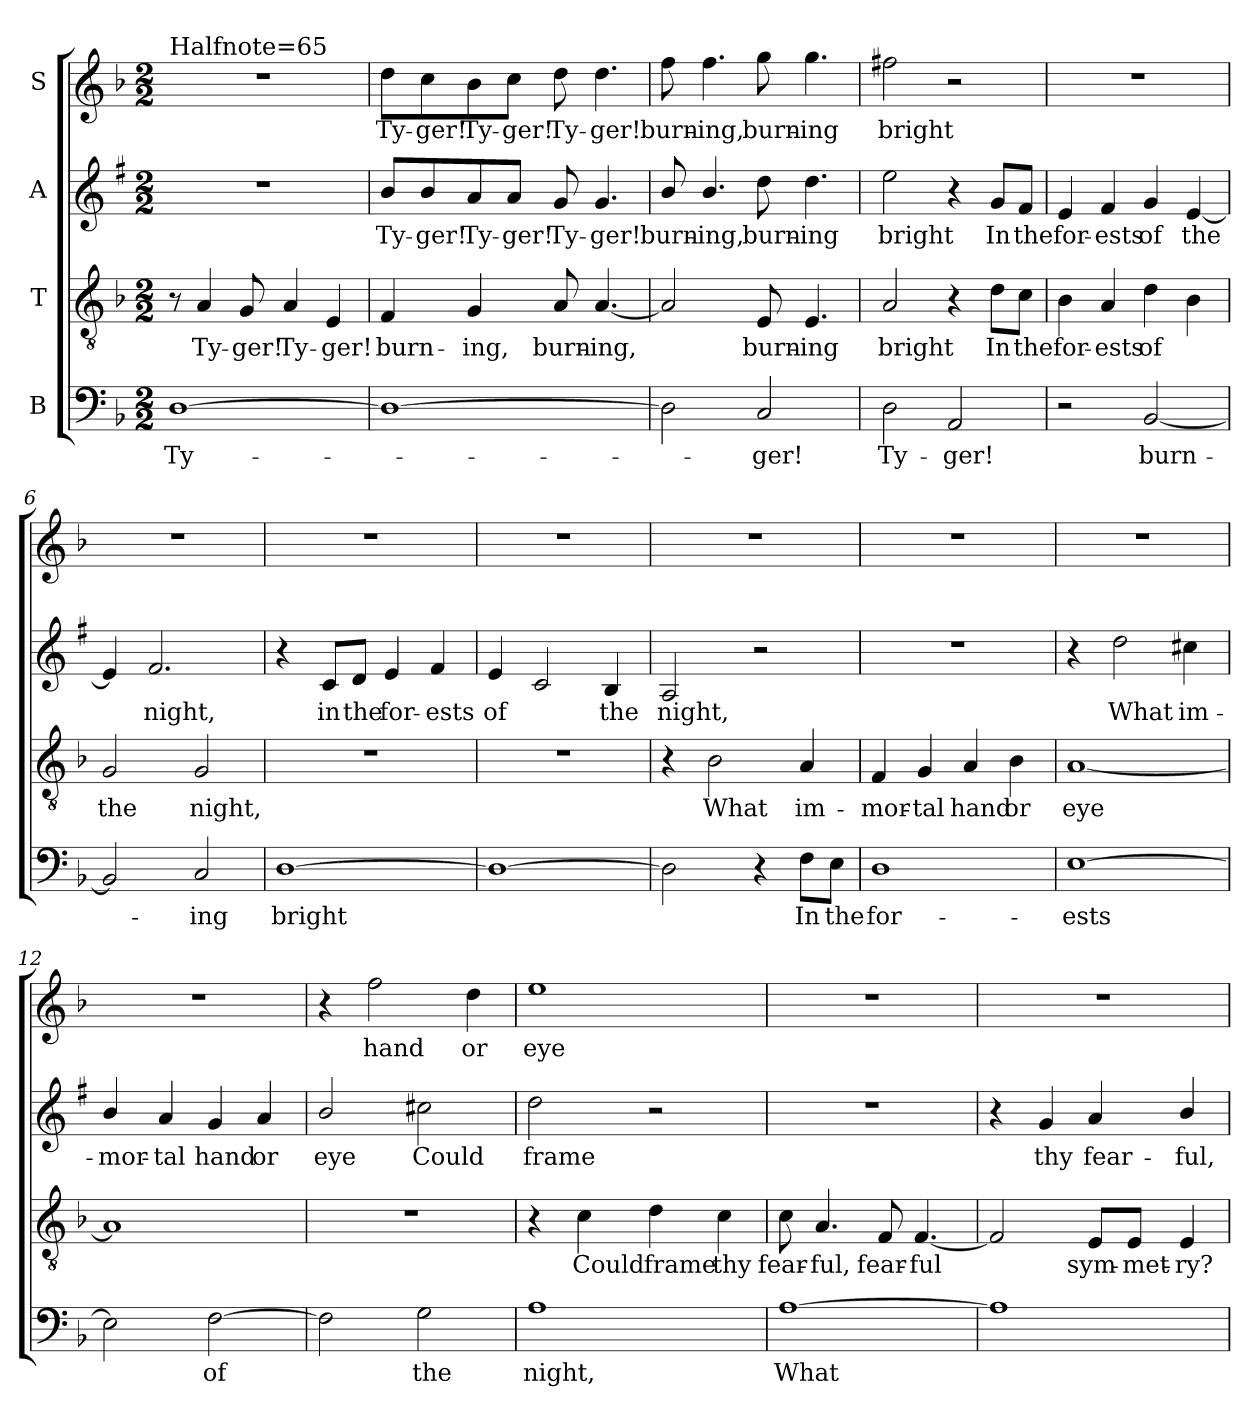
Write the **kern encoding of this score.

**kern	**text	**kern	**text	**kern	**text	**kern	**text
*part4	*part4	*part3	*part3	*part2	*part2	*part1	*part1
*staff4	*staff4	*staff3	*staff3	*staff2	*staff2	*staff1	*staff1
*I"B	*	*I"T	*	*I"A	*	*I"S	*
*clefF4	*	*clefGv2	*	*clefG2	*	*clefG2	*
*	*	*	*	*ITrd1c2	*	*	*
*k[b-]	*	*k[b-]	*	*k[b-]	*	*k[b-]	*
*F:	*	*F:	*	*F:	*	*F:	*
*M2/2	*	*M2/2	*	*M2/2	*	*M2/2	*
=1	=1	=1	=1	=1	=1	=1	=1
!	!	!	!	!	!	!LO:TX:a:t=Halfnote=65	!
!	!LO:LY:b	!	!	!	!	!	!
[1D	Ty-	8r	.	1r	.	1r	.
!	!	!	!LO:LY:b	!	!	!	!
.	.	4A/	Ty-	.	.	.	.
!	!	!	!LO:LY:b	!	!	!	!
.	.	8G/	-ger!	.	.	.	.
!	!	!	!LO:LY:b	!	!	!	!
.	.	4A/	Ty-	.	.	.	.
!	!	!	!LO:LY:b	!	!	!	!
.	.	4E/	-ger!	.	.	.	.
=2	=2	=2	=2	=2	=2	=2	=2
!	!	!	!LO:LY:b	!	!LO:LY:b	!	!LO:LY:b
1D_	.	4F/	burn-	8a/L	Ty-	8dd\L	Ty-
!	!	!	!	!	!LO:LY:b	!	!LO:LY:b
.	.	.	.	8a/	-ger!	8cc\	-ger!
!	!	!	!LO:LY:b	!	!LO:LY:b	!	!LO:LY:b
.	.	4G/	-ing,	8g/	Ty-	8b-\	Ty-
!	!	!	!	!	!LO:LY:b	!	!LO:LY:b
.	.	.	.	8g/J	-ger!	8cc\J	-ger!
!	!	!	!LO:LY:b	!	!LO:LY:b	!	!LO:LY:b
.	.	8A/	burn-	8f/	Ty-	8dd\	Ty-
!	!	!	!LO:LY:b	!	!LO:LY:b	!	!LO:LY:b
.	.	[4.A/	-ing,	4.f/	-ger!	4.dd\	-ger!
=3	=3	=3	=3	=3	=3	=3	=3
!	!	!	!	!	!LO:LY:b	!	!LO:LY:b
2D\]	.	2A/]	.	8a/	burn-	8ff\	burn-
!	!	!	!	!	!LO:LY:b	!	!LO:LY:b
.	.	.	.	4.a/	-ing,	4.ff\	-ing,
!	!LO:LY:b	!	!LO:LY:b	!	!LO:LY:b	!	!LO:LY:b
2C/	-ger!	8E/	burn-	8cc\	burn-	8gg\	burn-
!	!	!	!LO:LY:b	!	!LO:LY:b	!	!LO:LY:b
.	.	4.E/	-ing	4.cc\	-ing	4.gg\	-ing
=4	=4	=4	=4	=4	=4	=4	=4
!	!LO:LY:b	!	!LO:LY:b	!	!LO:LY:b	!	!LO:LY:b
2D\	Ty-	2A/	bright	2dd\	bright	2ff#X\	bright
!	!LO:LY:b	!	!	!	!	!	!
2AA/	-ger!	4r	.	4r	.	2r	.
!	!	!	!LO:LY:b	!	!LO:LY:b	!	!
.	.	8d\L	In	8f/L	In	.	.
!	!	!	!LO:LY:b	!	!LO:LY:b	!	!
.	.	8c\J	the	8e/J	the	.	.
!!LO:LB:g=z
=5	=5	=5	=5	=5	=5	=5	=5
!	!	!	!LO:LY:b	!	!LO:LY:b	!	!
2r	.	4B-\	for-	4d/	for-	1r	.
!	!	!	!LO:LY:b	!	!LO:LY:b	!	!
.	.	4A/	-ests	4e/	-ests	.	.
!	!LO:LY:b	!	!LO:LY:b	!	!LO:LY:b	!	!
[2BB-/	burn-	4d\	of	4f/	of	.	.
!	!	!	!	!	!LO:LY:b	!	!
.	.	4B-\	.	[4d/	the	.	.
=6	=6	=6	=6	=6	=6	=6	=6
!	!	!	!LO:LY:b	!	!	!	!
2BB-/]	.	2G/	the	4d/]	.	1r	.
!	!	!	!	!	!LO:LY:b	!	!
.	.	.	.	2.e/	night,	.	.
!	!LO:LY:b	!	!LO:LY:b	!	!	!	!
2C/	-ing	2G/	night,	.	.	.	.
=7	=7	=7	=7	=7	=7	=7	=7
!	!LO:LY:b	!	!	!	!	!	!
[1D	bright	1r	.	4r	.	1r	.
!	!	!	!	!	!LO:LY:b	!	!
.	.	.	.	8B-/L	in	.	.
!	!	!	!	!	!LO:LY:b	!	!
.	.	.	.	8c/J	the	.	.
!	!	!	!	!	!LO:LY:b	!	!
.	.	.	.	4d/	for-	.	.
!	!	!	!	!	!LO:LY:b	!	!
.	.	.	.	4e/	-ests	.	.
=8	=8	=8	=8	=8	=8	=8	=8
!	!	!	!	!	!LO:LY:b	!	!
1D_	.	1r	.	4d/	of	1r	.
.	.	.	.	2B-/	.	.	.
!	!	!	!	!	!LO:LY:b	!	!
.	.	.	.	4A/	the	.	.
=9	=9	=9	=9	=9	=9	=9	=9
!	!	!	!	!	!LO:LY:b	!	!
2D\]	.	4r	.	2G/	night,	1r	.
!	!	!	!LO:LY:b	!	!	!	!
.	.	2B-\	What	.	.	.	.
4r	.	.	.	2r	.	.	.
!	!LO:LY:b	!	!LO:LY:b	!	!	!	!
8F\L	In	4A/	im-	.	.	.	.
!	!LO:LY:b	!	!	!	!	!	!
8E\J	the	.	.	.	.	.	.
=10	=10	=10	=10	=10	=10	=10	=10
!	!LO:LY:b	!	!LO:LY:b	!	!	!	!
1D	for-	4F/	-mor-	1r	.	1r	.
!	!	!	!LO:LY:b	!	!	!	!
.	.	4G/	-tal	.	.	.	.
!	!	!	!LO:LY:b	!	!	!	!
.	.	4A/	hand	.	.	.	.
!	!	!	!LO:LY:b	!	!	!	!
.	.	4B-\	or	.	.	.	.
!!LO:PB:g=z
=11	=11	=11	=11	=11	=11	=11	=11
!	!LO:LY:b	!	!LO:LY:b	!	!	!	!
[1E	-ests	[1A	eye	4r	.	1r	.
!	!	!	!	!	!LO:LY:b	!	!
.	.	.	.	2cc\	What	.	.
!	!	!	!	!	!LO:LY:b	!	!
.	.	.	.	4bn\	im-	.	.
=12	=12	=12	=12	=12	=12	=12	=12
!	!	!	!	!	!LO:LY:b	!	!
2E\]	.	1A]	.	4a/	-mor-	1r	.
!	!	!	!	!	!LO:LY:b	!	!
.	.	.	.	4g/	-tal	.	.
!	!LO:LY:b	!	!	!	!LO:LY:b	!	!
[2F\	of	.	.	4f/	hand	.	.
!	!	!	!	!	!LO:LY:b	!	!
.	.	.	.	4g/	or	.	.
=13	=13	=13	=13	=13	=13	=13	=13
!	!	!	!	!	!LO:LY:b	!	!
2F\]	.	1r	.	2a/	eye	4r	.
!	!	!	!	!	!	!	!LO:LY:b
.	.	.	.	.	.	2ff\	hand
!	!LO:LY:b	!	!	!	!LO:LY:b	!	!
2G\	the	.	.	2bn\	Could	.	.
!	!	!	!	!	!	!	!LO:LY:b
.	.	.	.	.	.	4dd\	or
=14	=14	=14	=14	=14	=14	=14	=14
!	!LO:LY:b	!	!	!	!LO:LY:b	!	!LO:LY:b
1A	night,	4r	.	2cc\	frame	1ee	eye
!	!	!	!LO:LY:b	!	!	!	!
.	.	4c\	Could	.	.	.	.
!	!	!	!LO:LY:b	!	!	!	!
.	.	4d\	frame	2r	.	.	.
!	!	!	!LO:LY:b	!	!	!	!
.	.	4c\	thy	.	.	.	.
=15	=15	=15	=15	=15	=15	=15	=15
!	!LO:LY:b	!	!LO:LY:b	!	!	!	!
[1A	What	8c\	fear-	1r	.	1r	.
!	!	!	!LO:LY:b	!	!	!	!
.	.	4.A/	-ful,	.	.	.	.
!	!	!	!LO:LY:b	!	!	!	!
.	.	8F/	fear-	.	.	.	.
!	!	!	!LO:LY:b	!	!	!	!
.	.	[4.F/	-ful	.	.	.	.
!!LO:LB:g=z
=16	=16	=16	=16	=16	=16	=16	=16
1A]	.	2F/]	.	4r	.	1r	.
!	!	!	!	!	!LO:LY:b	!	!
.	.	.	.	4f/	thy	.	.
!	!	!	!LO:LY:b	!	!LO:LY:b	!	!
.	.	8E/L	sym-	4g/	fear-	.	.
!	!	!	!LO:LY:b	!	!	!	!
.	.	8E/J	-met-	.	.	.	.
!	!	!	!LO:LY:b	!	!LO:LY:b	!	!
.	.	4E/	-ry?	4a/	-ful,	.	.
=	=	=	=	=	=	=	=
*-	*-	*-	*-	*-	*-	*-	*-
